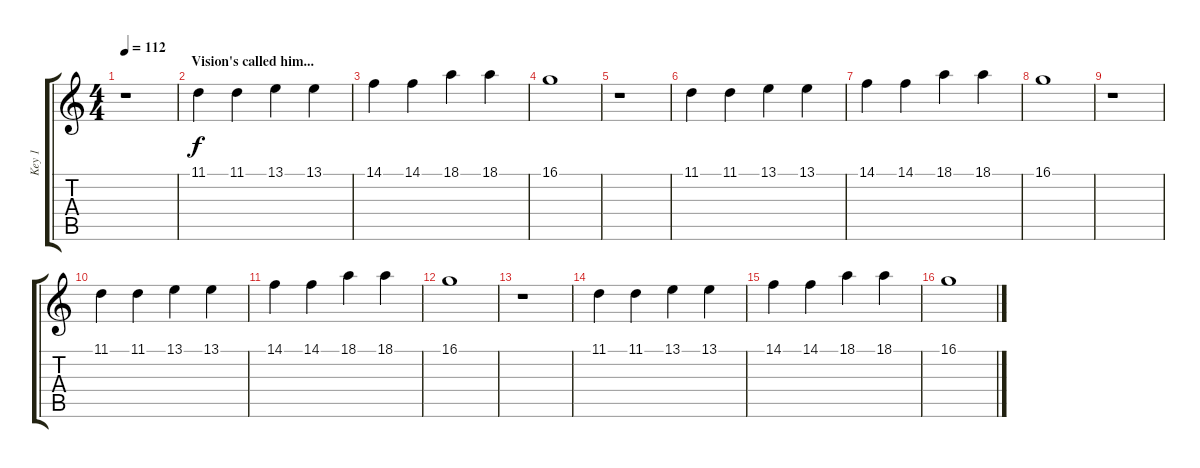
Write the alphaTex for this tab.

\track ("Key 1" "Key 1") {instrument synthstrings1}
\staff {score tabs}
\tuning (Eb4 Bb3 Gb3 Db3 Ab2 Eb2) {hide}
\ts (4 4)
\tempo 112
\clef g2
\ks c
r.1{dy f} |
\section ("" "Vision's called him...")
11.1.4 11.1.4 13.1.4 13.1.4 |
14.1.4 14.1.4 18.1.4 18.1.4 |
16.1.1 |
r.1 |
11.1.4 11.1.4 13.1.4 13.1.4 |
14.1.4 14.1.4 18.1.4 18.1.4 |
16.1.1 |
r.1 |
11.1.4 11.1.4 13.1.4 13.1.4 |
14.1.4 14.1.4 18.1.4 18.1.4 |
16.1.1 |
r.1 |
11.1.4 11.1.4 13.1.4 13.1.4 |
14.1.4 14.1.4 18.1.4 18.1.4 |
16.1.1
